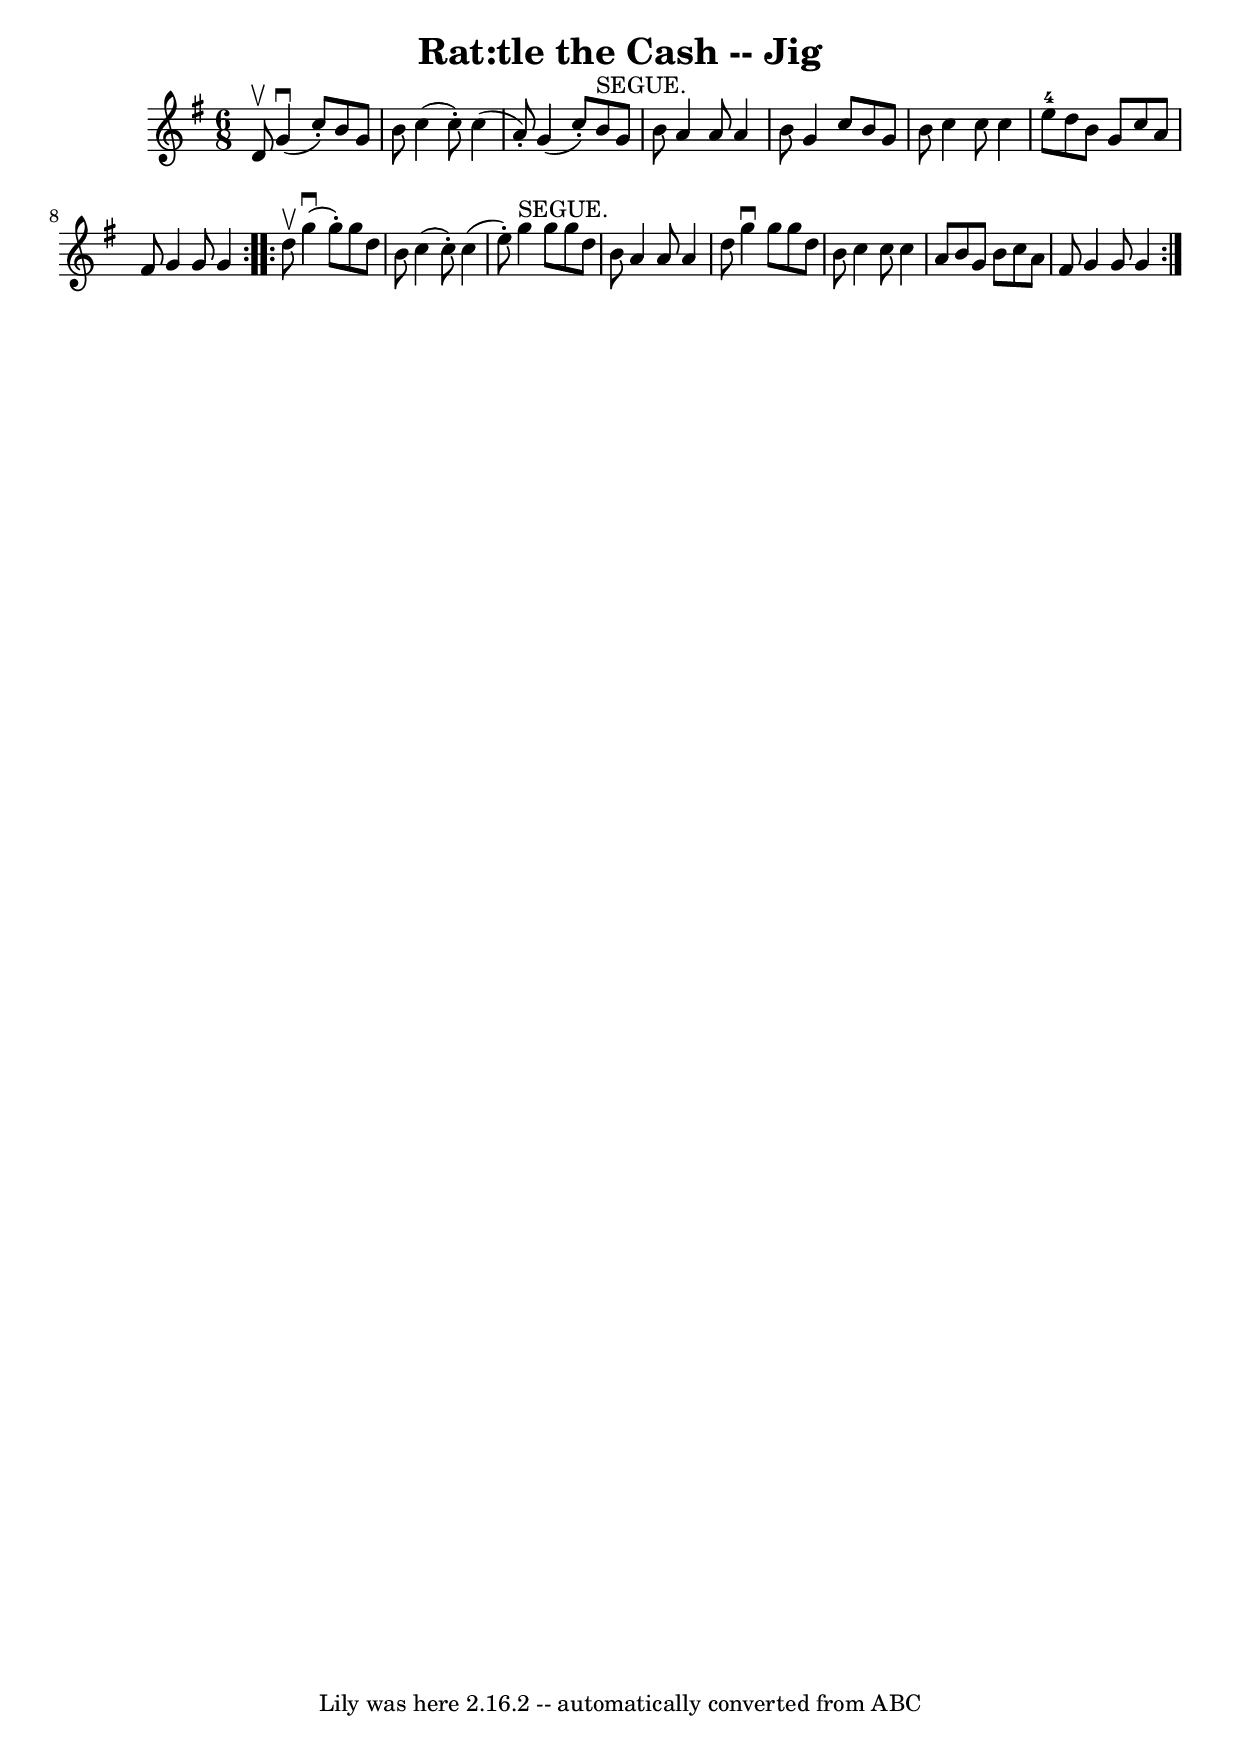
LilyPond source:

\version "2.16.2"
\include "Mammoth.ily"
\header {
	%% book = "Ryan's Mammoth Collection"
	crossRefNumber = "1"
	footnotes = ""
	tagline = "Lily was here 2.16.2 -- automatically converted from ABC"
	title = "Rat:tle the Cash -- Jig"
}
voicedefault =  {


\repeat volta 2 {
\time 6/8 
\key g \major d'8^\upbow |
 g'4^\downbow(c''8 -.)   
b'8 g'8 b'8  |
 c''4 (c''8 -.) c''4 (a'8 -.) |
 
 g'4 (c''8 -.) b'8^"SEGUE." g'8 b'8  |
 a'4 a'8    
a'4 b'8  |
 g'4 c''8 b'8 g'8 b'8  |
 c''4    
c''8 c''4 e''8-4 |
 d''8 b'8 g'8 c''8 a'8 fis'8 
 |
 g'4 g'8 g'4  } \repeat volta 2 { d''8^\upbow |
   
g''4^\downbow(g''8 -.) g''8 d''8 b'8  |
 c''4 (c''8 -. 
-) c''4 (e''8 -.) |
 g''4^"SEGUE." g''8 g''8 d''8    
b'8  |
 a'4 a'8 a'4 d''8  |
 g''4^\downbow g''8   
 g''8 d''8 b'8  |
 c''4 c''8 c''4 a'8  |
 b'8    
g'8 b'8 c''8 a'8 fis'8  |
 g'4 g'8 g'4  }   
}

\score{
    <<

	\context Staff="default"
	{
	    \voicedefault 
	}

    >>
	\layout {
	}
	\midi {}
}
